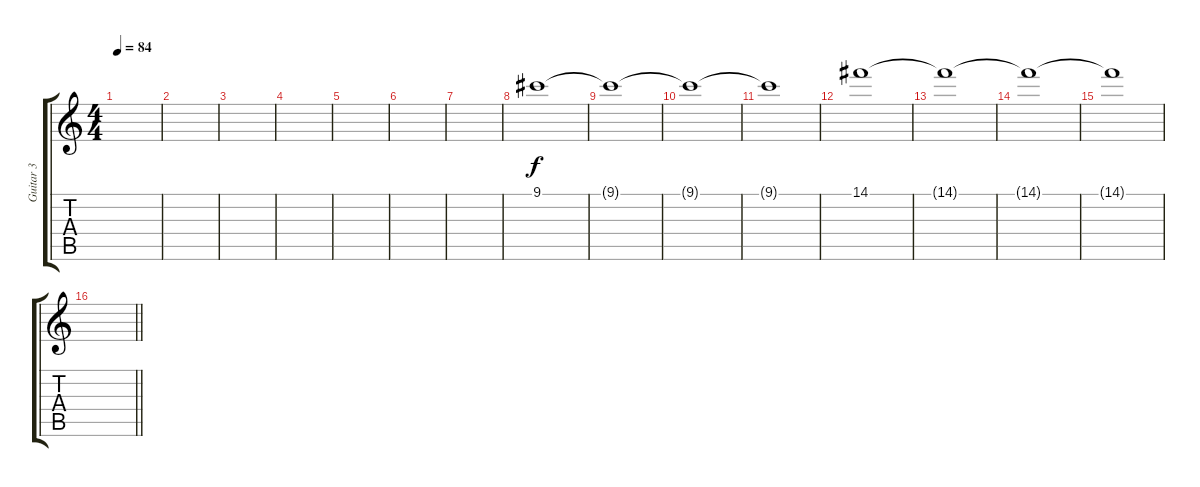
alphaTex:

\track ("Guitar 3" "Guitar 3") {instrument overdrivenguitar}
\staff {score tabs}
\tuning (E4 B3 G3 D3 A2 E2) {hide}
\ts (4 4)
\tempo 84
\clef g2
\ks c
|
|
|
|
|
|
|
9.1.1{volume 8} |
9.1{t}.1 |
9.1{t}.1 |
9.1{t}.1 |
14.1.1 |
14.1{t}.1 |
14.1{t}.1 |
14.1{t}.1 |
\barLineRight lightlight
